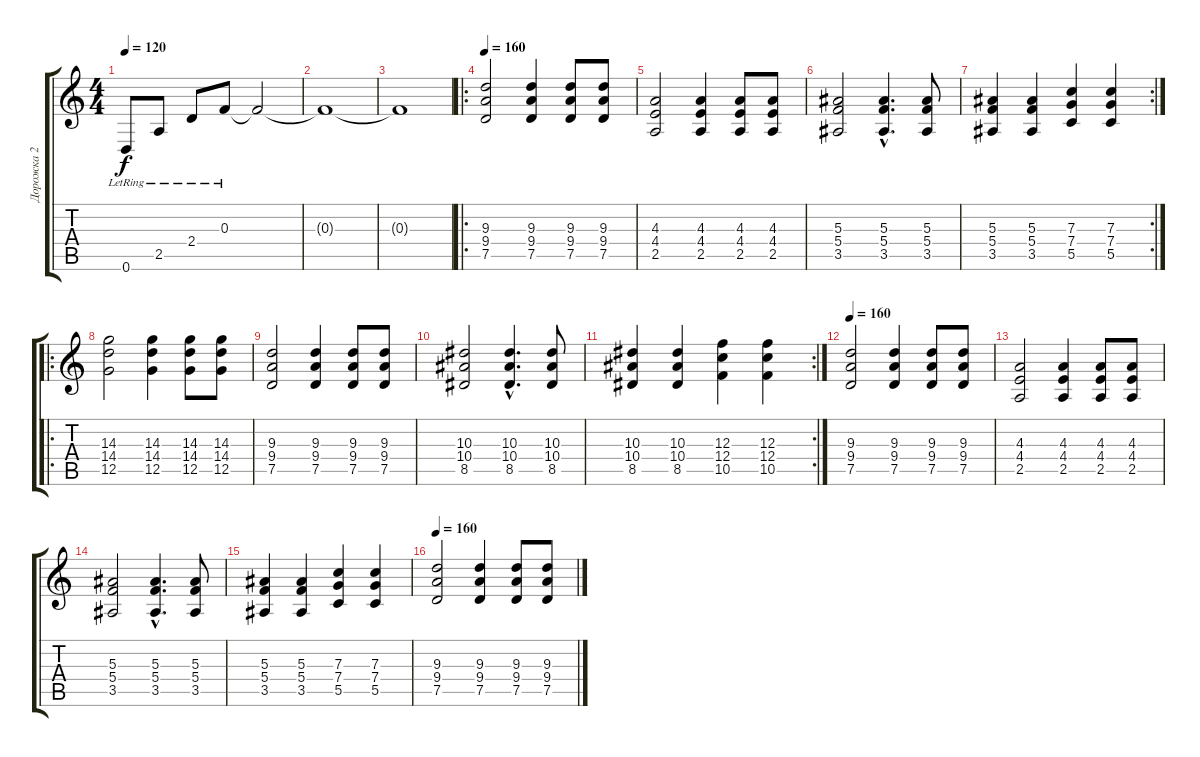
\track ("Дорожка 2" "Дорожка 2") {instrument acousticguitarsteel}
\staff {score tabs}
\tuning (D4 A3 F3 C3 G2 D2) {hide}
\ts (4 4)
\tempo 120
\clef g2
\ks c
0.6{lr}.8{dy f} 2.5{lr}.8 2.4{lr}.8 0.3{lr}.8 0.3{t}.2 |
0.3{t}.1 |
0.3{t}.1 |
\ro
\tempo 160
(9.3 9.4 7.5).2{volume 13 instrument distortionguitar} (9.3 9.4 7.5).4 (9.3 9.4 7.5).8 (9.3 9.4 7.5).8 |
(4.3 4.4 2.5).2 (4.3 4.4 2.5).4 (4.3 4.4 2.5).8 (4.3 4.4 2.5).8 |
(5.3 5.4 3.5).2 (5.3{hac} 5.4{hac} 3.5{hac}).4{d} (5.3 5.4 3.5).8 |
\rc 2
(5.3 5.4 3.5).4 (5.3 5.4 3.5).4 (7.3 7.4 5.5).4 (7.3 7.4 5.5).4 |
\ro
(14.3 14.4 12.5).2 (14.3 14.4 12.5).4 (14.3 14.4 12.5).8 (14.3 14.4 12.5).8 |
(9.3 9.4 7.5).2 (9.3 9.4 7.5).4 (9.3 9.4 7.5).8 (9.3 9.4 7.5).8 |
(10.3 10.4 8.5).2 (10.3{hac} 10.4{hac} 8.5{hac}).4{d} (10.3 10.4 8.5).8 |
\rc 2
(10.3 10.4 8.5).4 (10.3 10.4 8.5).4 (12.3 12.4 10.5).4 (12.3 12.4 10.5).4 |
\tempo 160
(9.3 9.4 7.5).2{instrument distortionguitar} (9.3 9.4 7.5).4 (9.3 9.4 7.5).8 (9.3 9.4 7.5).8 |
(4.3 4.4 2.5).2 (4.3 4.4 2.5).4 (4.3 4.4 2.5).8 (4.3 4.4 2.5).8 |
(5.3 5.4 3.5).2 (5.3{hac} 5.4{hac} 3.5{hac}).4{d} (5.3 5.4 3.5).8 |
(5.3 5.4 3.5).4 (5.3 5.4 3.5).4 (7.3 7.4 5.5).4 (7.3 7.4 5.5).4 |
\tempo 160
(9.3 9.4 7.5).2{instrument distortionguitar} (9.3 9.4 7.5).4 (9.3 9.4 7.5).8 (9.3 9.4 7.5).8
